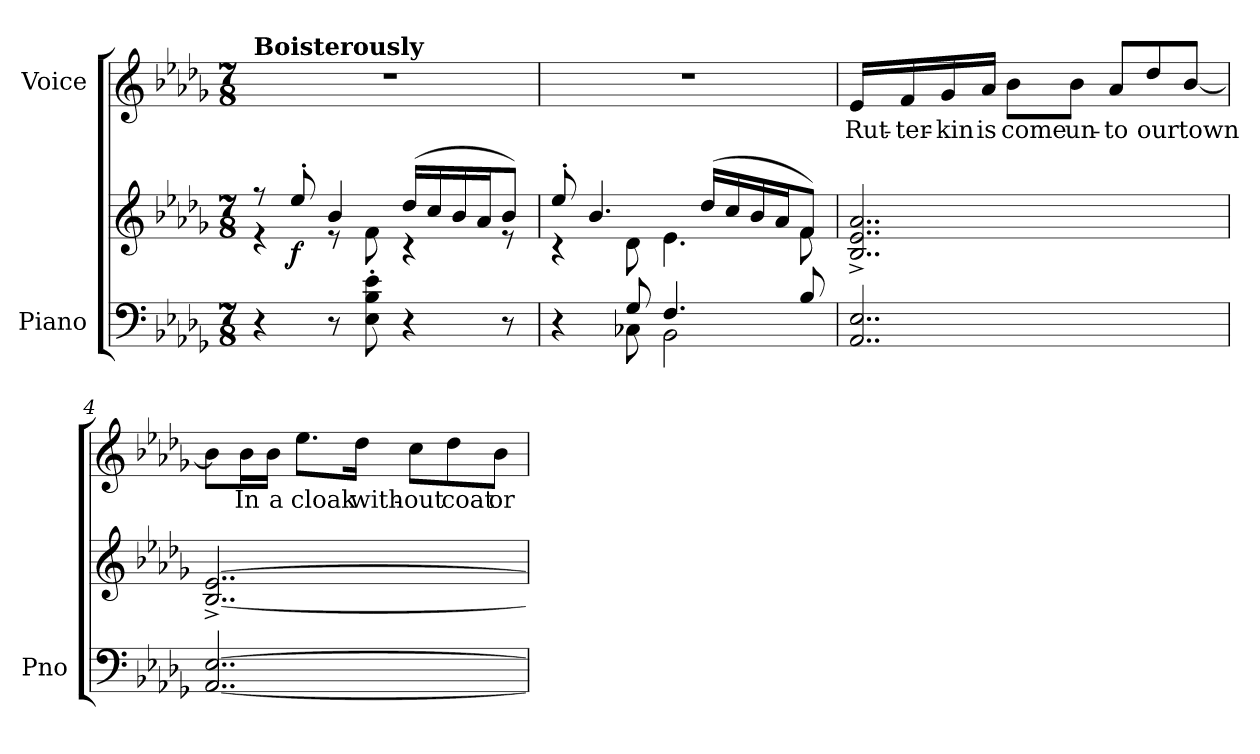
**kern	**kern	**dynam	**kern	**text
*part2	*part2	*part2	*part1	*part1
*staff3	*staff2	*staff2/3	*staff1	*staff1
*I"Piano	*	*	*I"Voice	*
*I'Pno	*	*	*	*
*clefF4	*clefG2	*	*clefG2	*
*k[b-e-a-d-g-]	*k[b-e-a-d-g-]	*	*k[b-e-a-d-g-]	*
*M7/8	*M7/8	*	*M7/8	*
=1	=1	=1	=1	=1
*	*^	*	*	*
!	!	!	!	!LO:TX:a:B:t=Boisterously	!
4r	8r	4r	.	2..r	.
!	!	!	!LO:DY:b	!	!
.	8ee-'/	.	f	.	.
8r	4b-/	8r	.	.	.
8E-\' 8B-\' 8e-\'	.	8f\	.	.	.
4r	(>16dd-/LL	4r	.	.	.
.	16cc/	.	.	.	.
.	16b-/	.	.	.	.
.	16a-/J	.	.	.	.
8r	8b-/J)	8r	.	.	.
=2	=2	=2	=2	=2	=2
*^	*	*	*	*	*
4r	4ryy	8ee-'/	4r	.	2..r	.
.	.	4.b-/	.	.	.	.
8G-/	8C-X\	.	8d-\	.	.	.
4.F/	2BB-\	.	4.e-\	.	.	.
.	.	(>16dd-/LL	.	.	.	.
.	.	16cc/	.	.	.	.
.	.	16b-/	.	.	.	.
.	.	16a-/J	.	.	.	.
8B-/	.	8f/J)	8f\	.	.	.
*v	*v	*	*	*	*	*
=3	=3	=3	=3	=3	=3
!	!	!	!	!	!LO:LY:b
*	*v	*v	*	*	*
2..AA-/ 2..E-/	2..B-/^ 2..e-/^ 2..a-/^	.	16e-/LL	Rut-
!	!	!	!	!LO:LY:b
.	.	.	16f/	-ter-
!	!	!	!	!LO:LY:b
.	.	.	16g-/	-kin
!	!	!	!	!LO:LY:b
.	.	.	16a-/JJ	is
!	!	!	!	!LO:LY:b
.	.	.	8b-\L	come
!	!	!	!	!LO:LY:b
.	.	.	8b-\J	un-
!	!	!	!	!LO:LY:b
.	.	.	8a-/L	-to
!	!	!	!	!LO:LY:b
.	.	.	8dd-/	our
!	!	!	!	!LO:LY:b
.	.	.	[8b-/J	town
!!LO:LB:g=z
=4	=4	=4	=4	=4
[2..AA-/ [2..E-/	[2..B-/^ [2..e-/^	.	8b-\L]	.
!	!	!	!	!LO:LY:b
.	.	.	16b-\L	In
!	!	!	!	!LO:LY:b
.	.	.	16b-\JJ	a
!	!	!	!	!LO:LY:b
.	.	.	8.ee-\L	cloak
!	!	!	!	!LO:LY:b
.	.	.	16dd-\Jk	with-
!	!	!	!	!LO:LY:b
.	.	.	8cc\L	-out
!	!	!	!	!LO:LY:b
.	.	.	8dd-\	coat
!	!	!	!	!LO:LY:b
.	.	.	8b-\J	or
=	=	=	=	=
*-	*-	*-	*-	*-
